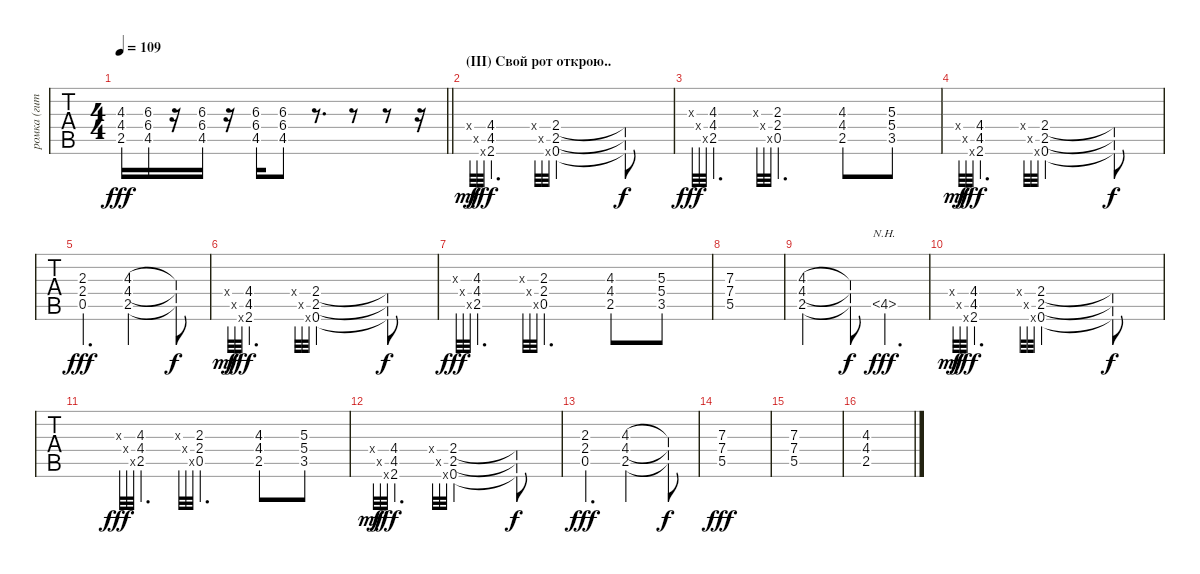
\track ("ромка (гитара)" "ромка (гит") {instrument distortionguitar}
\staff {tabs}
\tuning (E4 B3 G3 D3 A2 E2) {hide}
\ts (4 4)
\tempo 109
\clef g2
\barLineRight lightlight
\ks c
(4.3 4.4 2.5).16{dy fff volume 16} (6.3 6.4 4.5).16 r.16 (6.3 6.4 4.5).16 r.16 (6.3 6.4 4.5).16 (6.3 6.4 4.5).8 r.8{d} r.8 r.8 r.16 |
\section ("" "(III) Свой рот открою..")
0.4{x}.32{gr onbeat dy mf} 0.5{x}.32{gr onbeat} 0.6{x}.32{gr onbeat dy fff} (4.4 4.5 2.6).4{d} 0.4{x}.32{gr onbeat} 0.5{x}.32{gr onbeat} 0.6{x}.32{gr onbeat} (2.4 2.5 0.6).2 (2.4{t} 2.5{t} 0.6{t}).8{dy f} |
0.3{x}.32{gr onbeat dy fff} 0.4{x}.32{gr onbeat} 0.5{x}.32{gr onbeat} (4.3 4.4 2.5).4{d} 0.3{x}.32{gr onbeat} 0.4{x}.32{gr onbeat} 0.5{x}.32{gr onbeat} (2.3 2.4 0.5).4{d} (4.3 4.4 2.5).8 (5.3 5.4 3.5).8 |
0.4{x}.32{gr onbeat dy mf} 0.5{x}.32{gr onbeat} 0.6{x}.32{gr onbeat dy fff} (4.4 4.5 2.6).4{d} 0.4{x}.32{gr onbeat} 0.5{x}.32{gr onbeat} 0.6{x}.32{gr onbeat} (2.4 2.5 0.6).2 (2.4{t} 2.5{t} 0.6{t}).8{dy f} |
(2.3 2.4 0.5).4{d dy fff} (4.3 4.4 2.5).2 (4.3{t} 4.4{t} 2.5{t}).8{dy f} |
0.4{x}.32{gr onbeat dy mf} 0.5{x}.32{gr onbeat} 0.6{x}.32{gr onbeat dy fff} (4.4 4.5 2.6).4{d} 0.4{x}.32{gr onbeat} 0.5{x}.32{gr onbeat} 0.6{x}.32{gr onbeat} (2.4 2.5 0.6).2 (2.4{t} 2.5{t} 0.6{t}).8{dy f} |
0.3{x}.32{gr onbeat dy fff} 0.4{x}.32{gr onbeat} 0.5{x}.32{gr onbeat} (4.3 4.4 2.5).4{d} 0.3{x}.32{gr onbeat} 0.4{x}.32{gr onbeat} 0.5{x}.32{gr onbeat} (2.3 2.4 0.5).4{d} (4.3 4.4 2.5).8 (5.3 5.4 3.5).8 |
(7.3 7.4 5.5).1 |
(4.3 4.4 2.5).2 (4.3{t} 4.4{t} 2.5{t}).8{dy f} 4.5{nh}.4{d dy fff} |
0.4{x}.32{gr onbeat dy mf} 0.5{x}.32{gr onbeat} 0.6{x}.32{gr onbeat dy fff} (4.4 4.5 2.6).4{d} 0.4{x}.32{gr onbeat} 0.5{x}.32{gr onbeat} 0.6{x}.32{gr onbeat} (2.4 2.5 0.6).2 (2.4{t} 2.5{t} 0.6{t}).8{dy f} |
0.3{x}.32{gr onbeat dy fff} 0.4{x}.32{gr onbeat} 0.5{x}.32{gr onbeat} (4.3 4.4 2.5).4{d} 0.3{x}.32{gr onbeat} 0.4{x}.32{gr onbeat} 0.5{x}.32{gr onbeat} (2.3 2.4 0.5).4{d} (4.3 4.4 2.5).8 (5.3 5.4 3.5).8 |
0.4{x}.32{gr onbeat dy mf} 0.5{x}.32{gr onbeat} 0.6{x}.32{gr onbeat dy fff} (4.4 4.5 2.6).4{d} 0.4{x}.32{gr onbeat} 0.5{x}.32{gr onbeat} 0.6{x}.32{gr onbeat} (2.4 2.5 0.6).2 (2.4{t} 2.5{t} 0.6{t}).8{dy f} |
(2.3 2.4 0.5).4{d dy fff} (4.3 4.4 2.5).2 (4.3{t} 4.4{t} 2.5{t}).8{dy f} |
(7.3 7.4 5.5).1{dy fff} |
(7.3 7.4 5.5).1 |
(4.3 4.4 2.5).1
